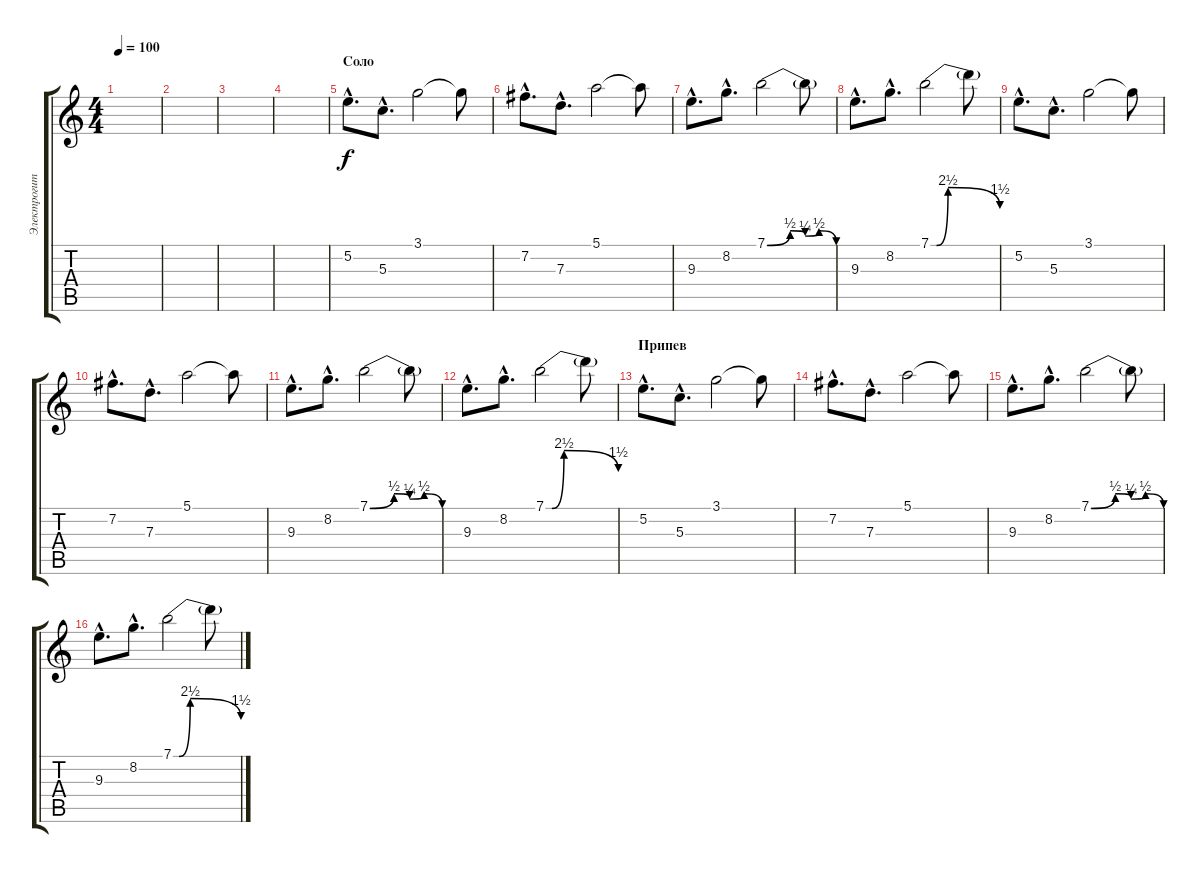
\track ("Электрогитара" "Электрогит") {instrument overdrivenguitar}
\staff {score tabs}
\tuning (E4 B3 G3 D3 A2 E2) {hide}
\ts (4 4)
\tempo 100
\clef g2
\ks c
|
|
|
|
\section ("" "Соло")
5.2{hac}.8{d} 5.3{hac}.8{d} 3.1.2 3.1{t}.8 |
7.2{hac}.8{d} 7.3{hac}.8{d} 5.1.2 5.1{t}.8 |
9.3{hac}.8{d} 8.2{hac}.8{d} 7.1{be (custom 0 0 20 2 33 1 45 2 60 0)}.2 7.1{t}.8 |
9.3{hac}.8{d} 8.2{hac}.8{d} 7.1{be (custom 0 0 5 0 15 10 60 6)}.2 7.1{t}.8 |
5.2{hac}.8{d} 5.3{hac}.8{d} 3.1.2 3.1{t}.8 |
7.2{hac}.8{d} 7.3{hac}.8{d} 5.1.2 5.1{t}.8 |
9.3{hac}.8{d} 8.2{hac}.8{d} 7.1{be (custom 0 0 20 2 33 1 45 2 60 0)}.2 7.1{t}.8 |
9.3{hac}.8{d} 8.2{hac}.8{d} 7.1{be (custom 0 0 5 0 15 10 60 6)}.2 7.1{t}.8 |
\section ("" "Припев")
5.2{hac}.8{d} 5.3{hac}.8{d} 3.1.2 3.1{t}.8 |
7.2{hac}.8{d} 7.3{hac}.8{d} 5.1.2 5.1{t}.8 |
9.3{hac}.8{d} 8.2{hac}.8{d} 7.1{be (custom 0 0 20 2 33 1 45 2 60 0)}.2 7.1{t}.8 |
9.3{hac}.8{d} 8.2{hac}.8{d} 7.1{be (custom 0 0 5 0 15 10 60 6)}.2 7.1{t}.8
